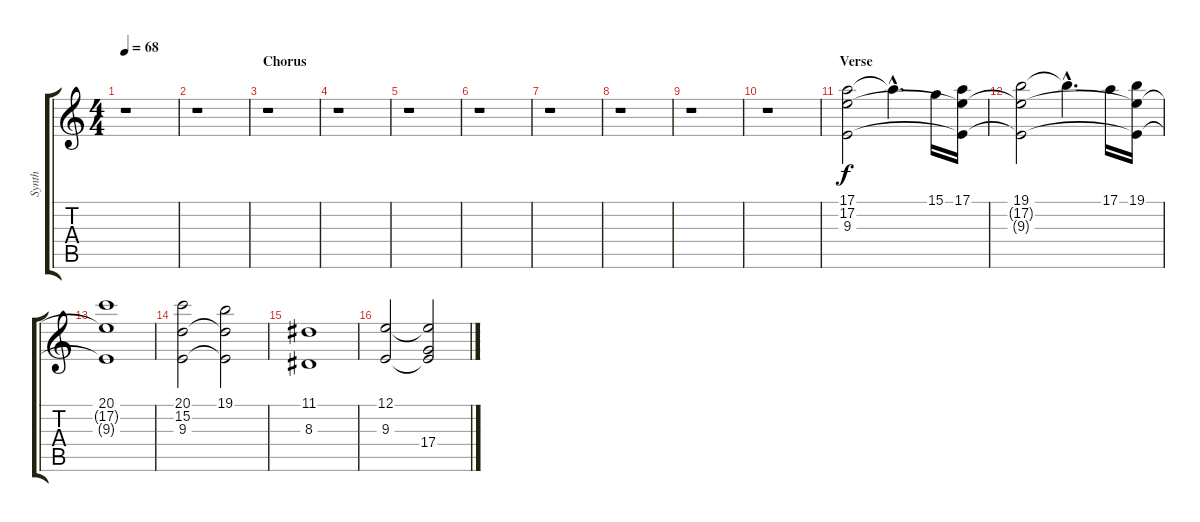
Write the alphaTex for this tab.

\track ("Synth" "Synth") {instrument recorder}
\staff {score tabs}
\tuning (E4 B3 G3 D3 A2 E2) {hide}
\ts (4 4)
\tempo 68
\clef g2
\ks c
r.1{dy f} |
r.1 |
\section ("" "Chorus")
r.1 |
r.1 |
r.1 |
r.1 |
r.1 |
r.1 |
r.1 |
r.1 |
\section ("" "Verse")
(17.1 17.2 9.3).2 17.1{hac t}.4{d} 15.1.16 (17.1 17.2{t} 9.3{t}).16 |
(19.1 17.2{t} 9.3{t}).2 19.1{hac t}.4{d} 17.1.16 (19.1 17.2{t} 9.3{t}).16 |
(20.1 17.2{t} 9.3{t}).1 |
(20.1 15.2 9.3).2 (19.1 15.2{t} 9.3{t}).2 |
(11.1 8.3).1 |
(12.1 9.3).2 (12.1{t} 9.3{t} 17.4).2
